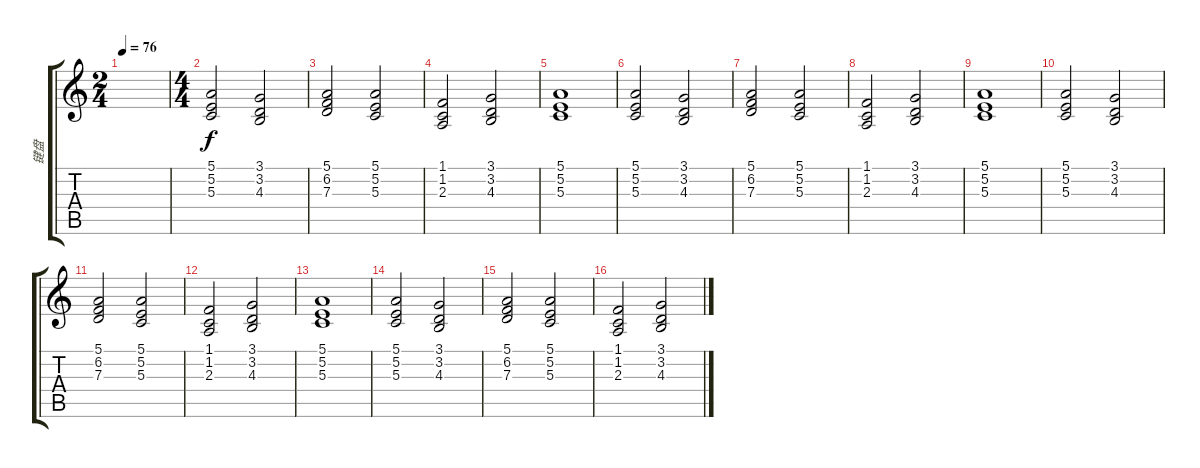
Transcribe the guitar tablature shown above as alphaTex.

\track ("键盘" "键盘") {instrument stringensemble2}
\staff {score tabs}
\tuning (E4 B3 G3 D3 A2 E2) {hide}
\ts (2 4)
\tempo 76
\clef g2
\ks c
|
\ts (4 4)
(5.1 5.2 5.3).2 (3.1 3.2 4.3).2 |
(5.1 6.2 7.3).2 (5.1 5.2 5.3).2 |
(1.1 1.2 2.3).2 (3.1 3.2 4.3).2 |
(5.1 5.2 5.3).1 |
(5.1 5.2 5.3).2 (3.1 3.2 4.3).2 |
(5.1 6.2 7.3).2 (5.1 5.2 5.3).2 |
(1.1 1.2 2.3).2 (3.1 3.2 4.3).2 |
(5.1 5.2 5.3).1 |
(5.1 5.2 5.3).2 (3.1 3.2 4.3).2 |
(5.1 6.2 7.3).2 (5.1 5.2 5.3).2 |
(1.1 1.2 2.3).2 (3.1 3.2 4.3).2 |
(5.1 5.2 5.3).1 |
(5.1 5.2 5.3).2 (3.1 3.2 4.3).2 |
(5.1 6.2 7.3).2 (5.1 5.2 5.3).2 |
(1.1 1.2 2.3).2 (3.1 3.2 4.3).2
